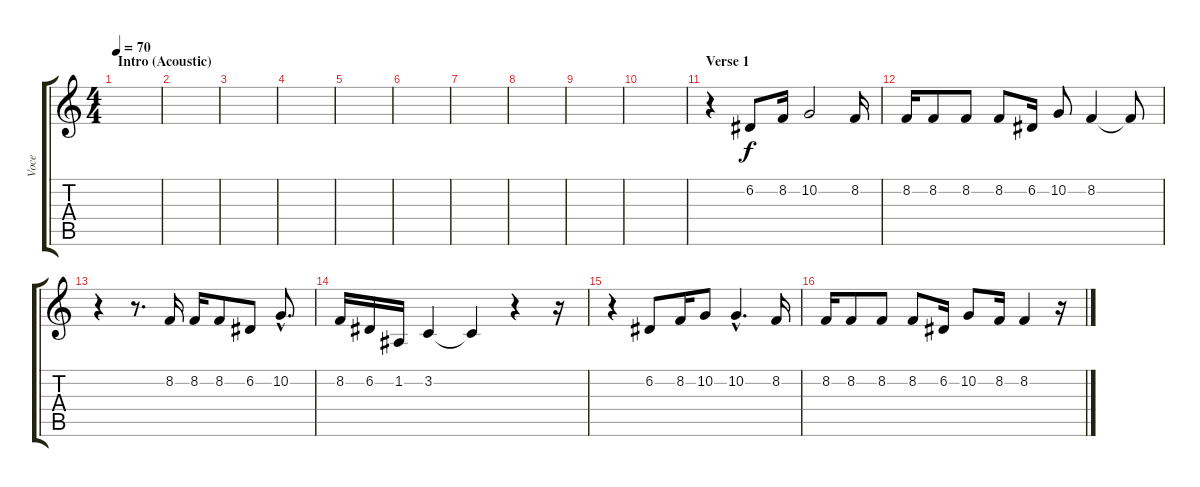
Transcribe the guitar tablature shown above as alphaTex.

\track ("Voce" "Voce") {instrument violin}
\staff {score tabs}
\tuning (D4 A3 F3 C3 G2 D2) {hide}
\ts (4 4)
\section ("" "Intro (Acoustic)")
\tempo 70
\clef g2
\ks c
|
|
|
|
|
|
|
|
|
|
\section ("" "Verse 1")
r.4 6.2.8 8.2.16 10.2.2 8.2.16 |
8.2.16 8.2.8 8.2.8 8.2.8 6.2.16 10.2.8 8.2.4 8.2{t}.8 |
r.4 r.8{d} 8.2.16 8.2.16 8.2.8 6.2.8 10.2{hac}.8{d} |
8.2.16 6.2.16 1.2.16 3.2.4 3.2{t}.4 r.4 r.16 |
r.4 6.2.8 8.2.16 10.2.8 10.2{hac}.4{d} 8.2.16 |
8.2.16 8.2.8 8.2.8 8.2.8 6.2.16 10.2.8 8.2.16 8.2.4 r.16
